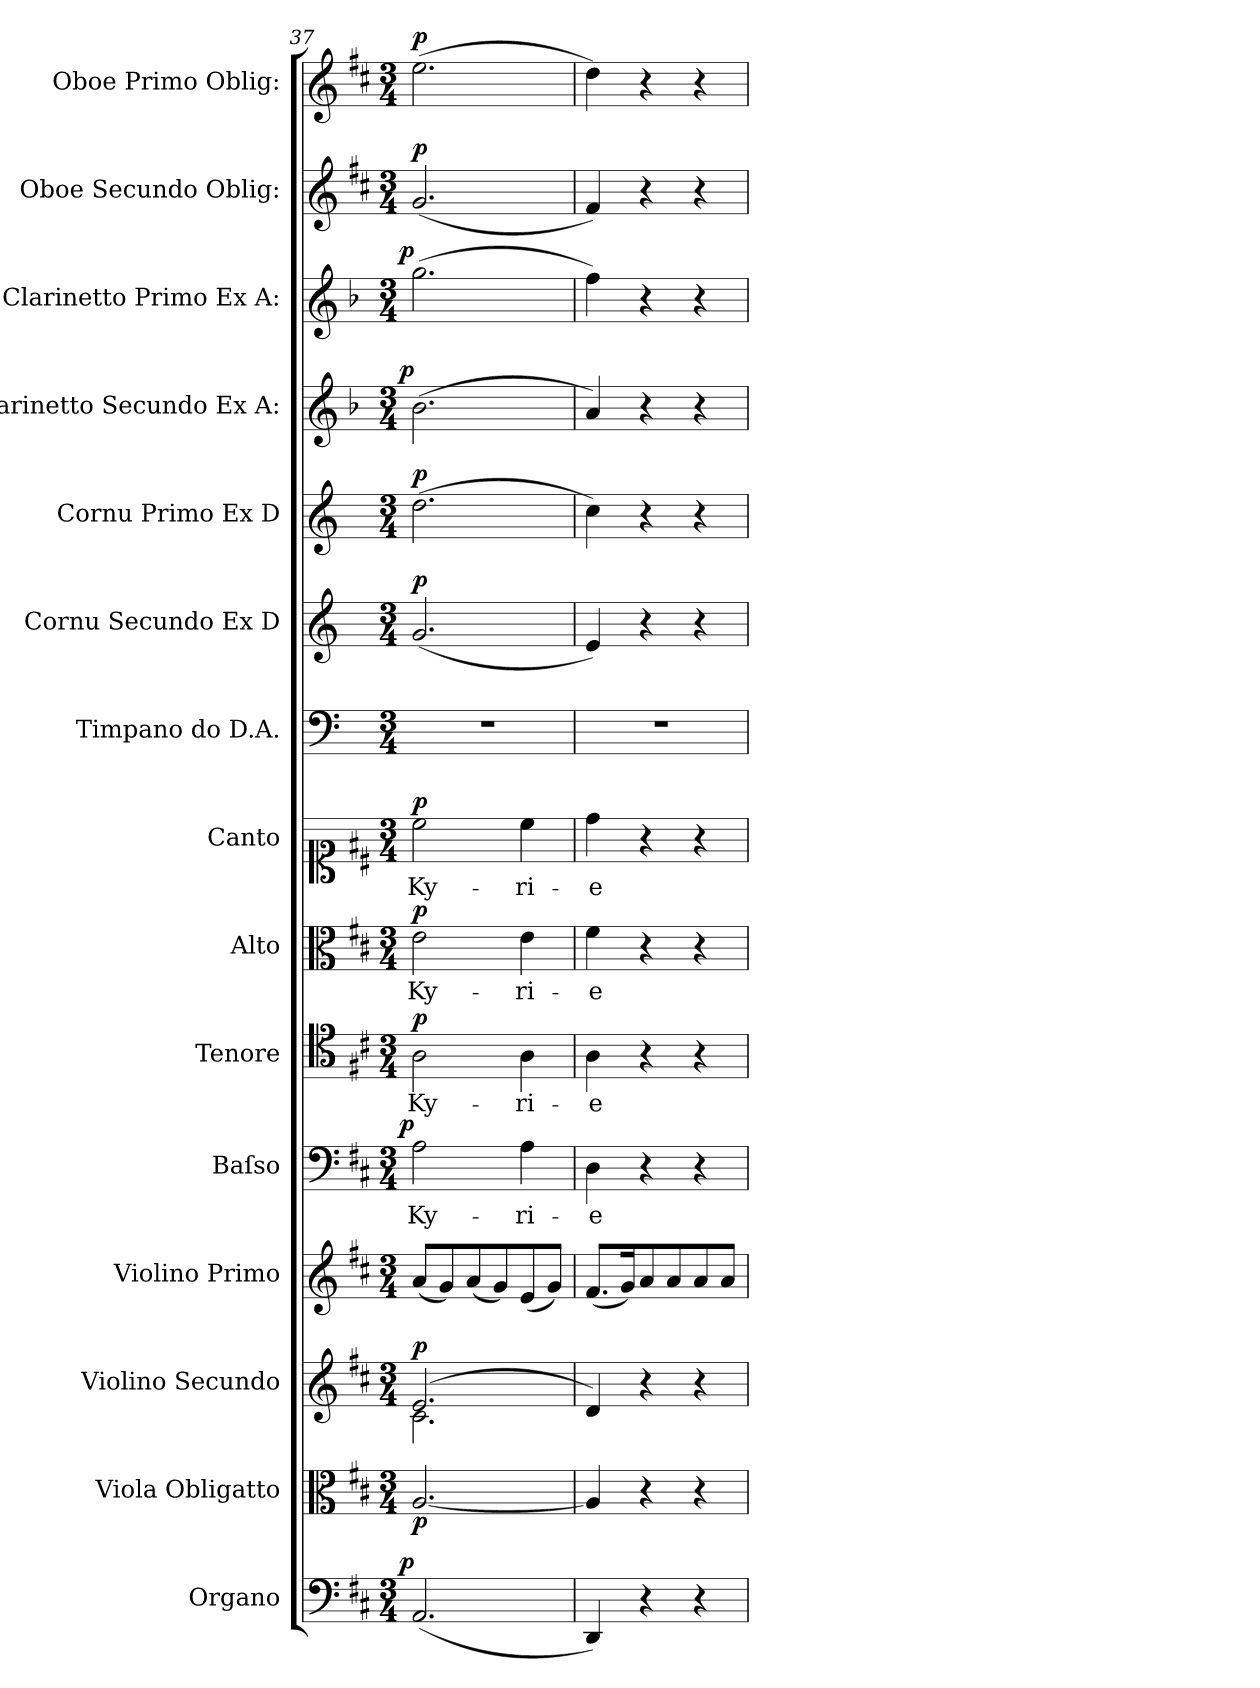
**kern	**dynam	**kern	**dynam	**kern	**dynam	**kern	**kern	**text	**dynam	**kern	**text	**dynam	**kern	**text	**dynam	**kern	**text	**dynam	**kern	**kern	**dynam	**kern	**dynam	**kern	**dynam	**kern	**dynam	**kern	**dynam	**kern	**dynam
*part15	*part15	*part14	*part14	*part13	*part13	*part12	*part11	*part11	*part11	*part10	*part10	*part10	*part9	*part9	*part9	*part8	*part8	*part8	*part7	*part6	*part6	*part5	*part5	*part4	*part4	*part3	*part3	*part2	*part2	*part1	*part1
*staff15	*staff15	*staff14	*staff14	*staff13	*staff13	*staff12	*staff11	*staff11	*staff11	*staff10	*staff10	*staff10	*staff9	*staff9	*staff9	*staff8	*staff8	*staff8	*staff7	*staff6	*staff6	*staff5	*staff5	*staff4	*staff4	*staff3	*staff3	*staff2	*staff2	*staff1	*staff1
*I"Organo	*	*I"Viola Obligatto	*	*I"Violino Secundo	*	*I"Violino Primo	*I"Baſso	*	*	*I"Tenore	*	*	*I"Alto	*	*	*I"Canto	*	*	*I"Timpano do D.A.	*I"Cornu Secundo Ex D	*	*I"Cornu Primo Ex D	*	*I"Clarinetto Secundo Ex A:	*	*I"Clarinetto Primo Ex A:	*	*I"Oboe Secundo Oblig:	*	*I"Oboe Primo Oblig:	*
*I'org	*	*I'vla obl	*	*I'vl 2	*	*I'vl 1	*I'B	*	*	*I'T	*	*	*I'A	*	*	*	*	*	*I'timp	*	*	*	*	*I'cl 2 in A	*	*I'cl 1 in A	*	*I'ob 2	*	*I'ob 1	*
*clefF4	*	*clefC3	*	*clefG2	*	*clefG2	*clefF4	*	*	*clefC4	*	*	*clefC3	*	*	*clefC1	*	*	*clefF4	*clefG2	*	*clefG2	*	*clefG2	*	*clefG2	*	*clefG2	*	*clefG2	*
*	*	*	*	*	*	*	*	*	*	*	*	*	*	*	*	*	*	*	*	*ITrd-1c-2	*	*ITrd-1c-2	*	*ITrd2c3	*	*ITrd2c3	*	*	*	*	*
*k[f#c#]	*	*k[f#c#]	*	*k[f#c#]	*	*k[f#c#]	*k[f#c#]	*	*	*k[f#c#]	*	*	*k[f#c#]	*	*	*k[f#c#]	*	*	*k[]	*k[f#c#]	*	*k[f#c#]	*	*k[f#c#]	*	*k[f#c#]	*	*k[f#c#]	*	*k[f#c#]	*
*M3/4	*	*M3/4	*	*M3/4	*	*M3/4	*M3/4	*	*	*M3/4	*	*	*M3/4	*	*	*M3/4	*	*	*M3/4	*M3/4	*	*M3/4	*	*M3/4	*	*M3/4	*	*M3/4	*	*M3/4	*
=37	=37	=37	=37	=37	=37	=37	=37	=37	=37	=37	=37	=37	=37	=37	=37	=37	=37	=37	=37	=37	=37	=37	=37	=37	=37	=37	=37	=37	=37	=37	=37
*	*	*	*	*^	*	*	*	*	*	*	*	*	*	*	*	*	*	*	*	*	*	*	*	*	*	*	*	*	*	*	*
!	!LO:DY:a:rj	!	!	!	!	!LO:DY:a	!	!	!	!LO:DY:a:rj	!	!	!LO:DY:a	!	!	!LO:DY:a	!	!	!LO:DY:a	!	!	!LO:DY:a	!	!LO:DY:a	!	!LO:DY:a:rj	!	!LO:DY:a:rj	!	!LO:DY:a	!	!LO:DY:a
(>2.AA/	p	[2.A/	p	(<2.e/	2.c#\	p	(8a/L	2A\	Ky-	p	2A\	Ky-	p	2e\	Ky-	p	2cc#\	Ky-	p	2.r	(2.a/	p	(2.ee\	p	(2.g\	p	(2.ee\	p	(2.g/	p	(2.ee\	p
.	.	.	.	.	.	.	8g/)	.	.	.	.	.	.	.	.	.	.	.	.	.	.	.	.	.	.	.	.	.	.	.	.	.
.	.	.	.	.	.	.	(8a/	.	.	.	.	.	.	.	.	.	.	.	.	.	.	.	.	.	.	.	.	.	.	.	.	.
.	.	.	.	.	.	.	8g/)	.	.	.	.	.	.	.	.	.	.	.	.	.	.	.	.	.	.	.	.	.	.	.	.	.
.	.	.	.	.	.	.	(8e/	4A\	-ri-	.	4A\	-ri-	.	4e\	-ri-	.	4cc#\	-ri-	.	.	.	.	.	.	.	.	.	.	.	.	.	.
.	.	.	.	.	.	.	8g/J)	.	.	.	.	.	.	.	.	.	.	.	.	.	.	.	.	.	.	.	.	.	.	.	.	.
*	*	*	*	*v	*v	*	*	*	*	*	*	*	*	*	*	*	*	*	*	*	*	*	*	*	*	*	*	*	*	*	*	*
=38	=38	=38	=38	=38	=38	=38	=38	=38	=38	=38	=38	=38	=38	=38	=38	=38	=38	=38	=38	=38	=38	=38	=38	=38	=38	=38	=38	=38	=38	=38	=38
4DD/)	.	4A/]	.	4d/)	.	(8.f#/L	4D\	-e	.	4A\	-e	.	4f#\	-e	.	4dd\	-e	.	2.r	4f#/)	.	4dd\)	.	4f#/)	.	4dd\)	.	4f#/)	.	4dd\)	.
.	.	.	.	.	.	16g/K)	.	.	.	.	.	.	.	.	.	.	.	.	.	.	.	.	.	.	.	.	.	.	.	.	.
4r	.	4r	.	4r	.	8a/	4r	.	.	4r	.	.	4r	.	.	4r	.	.	.	4r	.	4r	.	4r	.	4r	.	4r	.	4r	.
.	.	.	.	.	.	8a/	.	.	.	.	.	.	.	.	.	.	.	.	.	.	.	.	.	.	.	.	.	.	.	.	.
4r	.	4r	.	4r	.	8a/	4r	.	.	4r	.	.	4r	.	.	4r	.	.	.	4r	.	4r	.	4r	.	4r	.	4r	.	4r	.
.	.	.	.	.	.	8a/J	.	.	.	.	.	.	.	.	.	.	.	.	.	.	.	.	.	.	.	.	.	.	.	.	.
=	=	=	=	=	=	=	=	=	=	=	=	=	=	=	=	=	=	=	=	=	=	=	=	=	=	=	=	=	=	=	=
*-	*-	*-	*-	*-	*-	*-	*-	*-	*-	*-	*-	*-	*-	*-	*-	*-	*-	*-	*-	*-	*-	*-	*-	*-	*-	*-	*-	*-	*-	*-	*-
